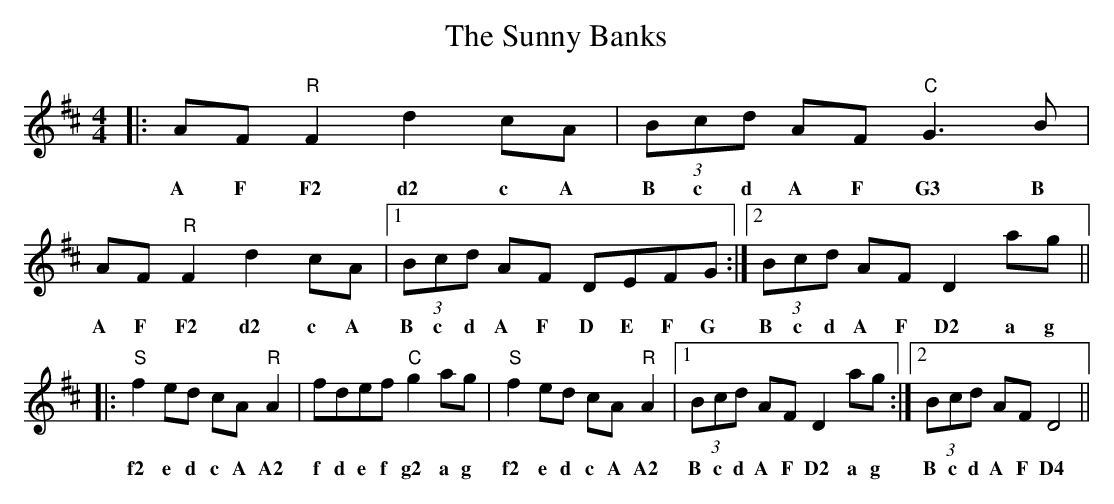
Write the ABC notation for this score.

X:1 - Shannon's real speed is 62
T: Sunny Banks, The
M: 4/4
L: 1/8
K: Dmaj
|:AF"R"F2 d2cA|(3Bcd AF "C"G3 B|AF"R"F2 d2cA|1 (3Bcd AF DEFG:|2 (3Bcd AF D2ag||
w: A F F2 d2 c A B c d A F G3 B A F F2 d2 c A B c d A F D E F G B c d A F D2 a g
|:"S"f2 ed cA"R"A2|fdef "C"g2ag|"S"f2 ed cA"R"A2 |1 (3Bcd AF D2ag:|2 (3Bcd AF D4||
w: f2 e d c A A2 f d e f g2 a g f2 e d c A A2 B c d A F D2 a g B c d A F D4
